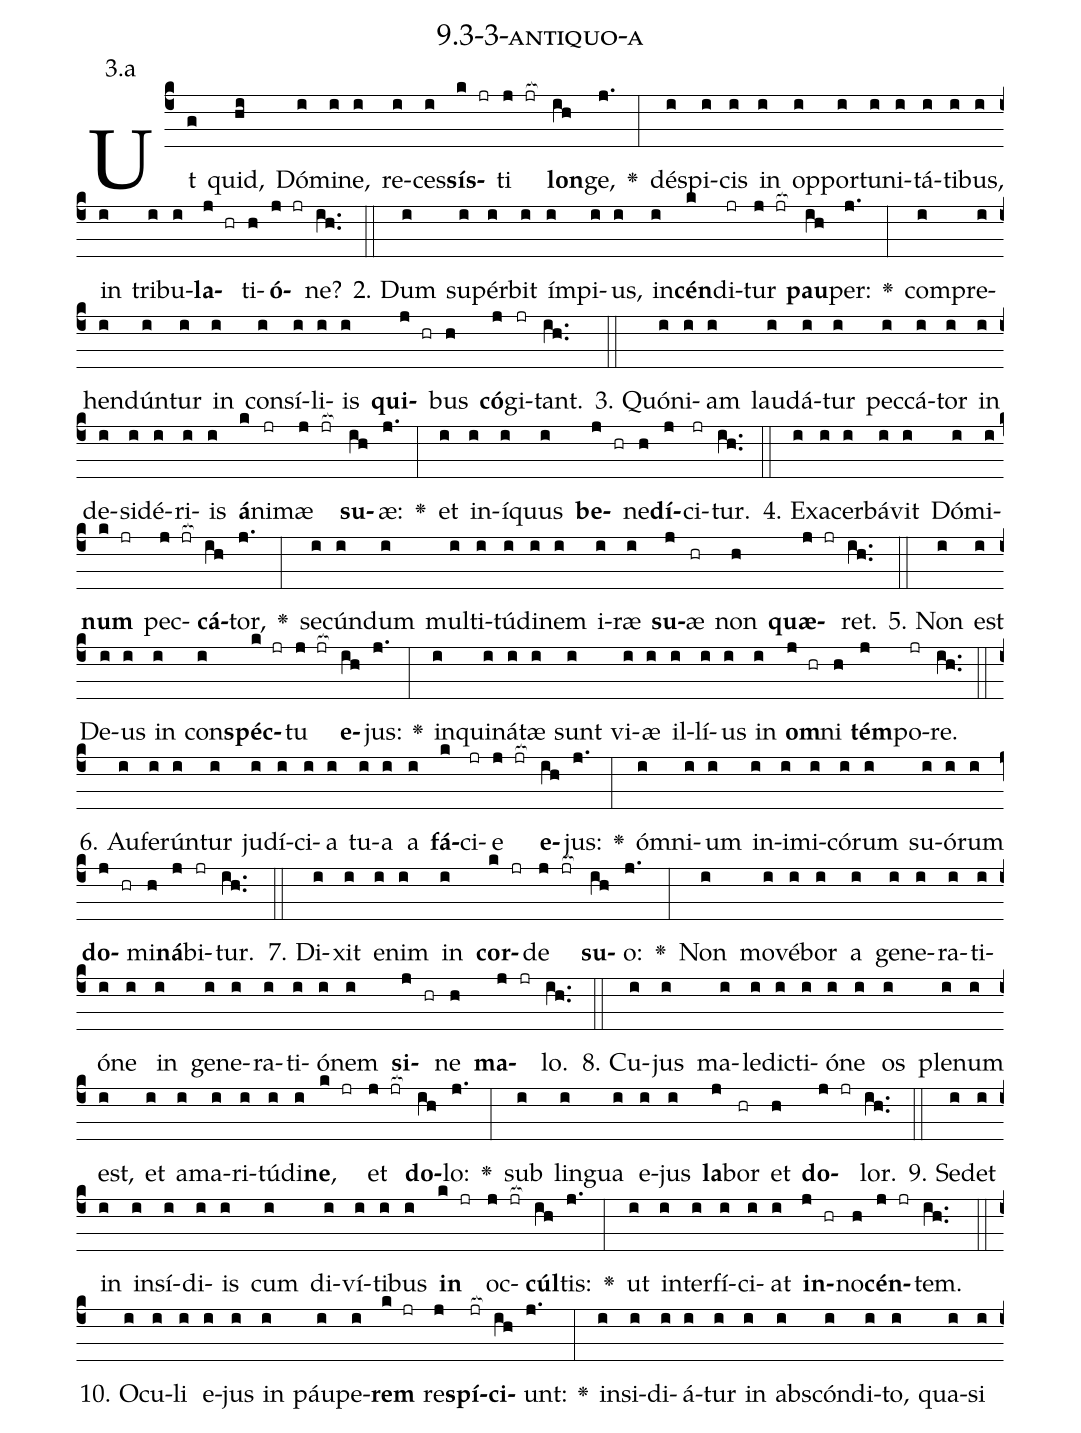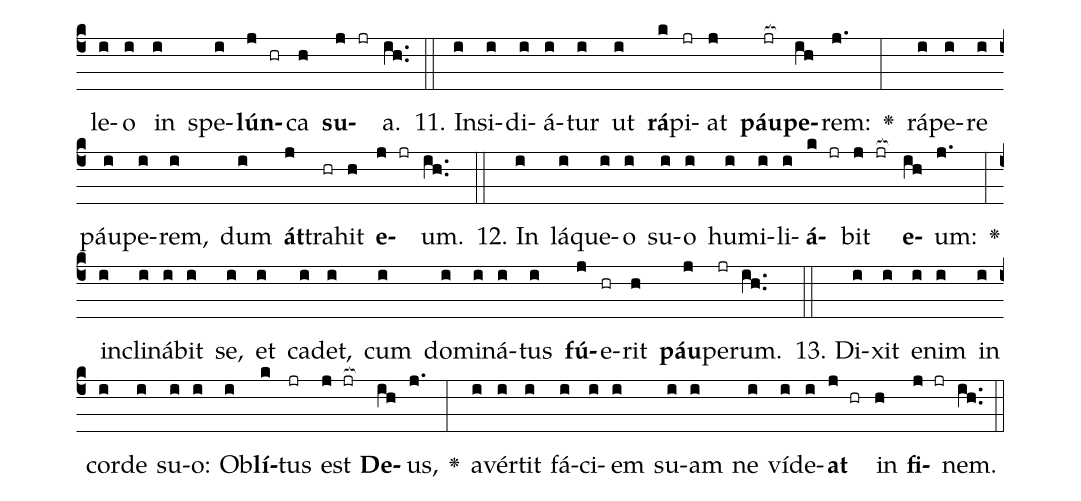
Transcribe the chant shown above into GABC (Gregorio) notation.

name: 9.3-3-antiquo-a;
annotation: 3.a;
%%
(c4)Ut(g) quid,(hi) Dó(i)mi(i)ne,(i) re(i)ces(i)<b>sís</b>(k jr)ti(j jr[ocb:1{]) <b>lon</b>(ih[ocb:0}])ge,(j.) <v>\greheightstar</v>(:) dé(i)spi(i)cis(i) in(i) op(i)por(i)tu(i)ni(i)tá(i)ti(i)bus,(i) in(i) tri(i)bu(i)<b>la</b>(j hr)ti(h)<b>ó</b>(j jr)ne?(ih..) (::)
2. Dum(i) su(i)pér(i)bit(i) ím(i)pi(i)us,(i) in(i)<b>cén</b>(k)di(jr)tur(j jr[ocb:1{]) <b>pau</b>(ih[ocb:0}])per:(j.) <v>\greheightstar</v>(:) com(i)pre(i)hen(i)dún(i)tur(i) in(i) con(i)sí(i)li(i)is(i) <b>qui</b>(j hr)bus(h) <b>có</b>(j)gi(jr)tant.(ih..) (::)
3. Quón(i)i(i)am(i) lau(i)dá(i)tur(i) pec(i)cá(i)tor(i) in(i) de(i)si(i)dé(i)ri(i)is(i) <b>á</b>(k)ni(jr)mæ(j jr[ocb:1{]) <b>su</b>(ih[ocb:0}])æ:(j.) <v>\greheightstar</v>(:) et(i) in(i)í(i)quus(i) <b>be</b>(j hr)ne(h)<b>dí</b>(j)ci(jr)tur.(ih..) (::)
4. Ex(i)a(i)cer(i)bá(i)vit(i) Dó(i)mi(i)<b>num</b>(k jr) pec(j jr[ocb:1{])<b>cá</b>(ih[ocb:0}])tor,(j.) <v>\greheightstar</v>(:) se(i)cún(i)dum(i) mul(i)ti(i)tú(i)di(i)nem(i) i(i)ræ(i) <b>su</b>(j)æ(hr) non(h) <b>quæ</b>(j jr)ret.(ih..) (::)
5. Non(i) est(i) De(i)us(i) in(i) con(i)<b>spéc</b>(k jr)tu(j jr[ocb:1{]) <b>e</b>(ih[ocb:0}])jus:(j.) <v>\greheightstar</v>(:) in(i)qui(i)ná(i)tæ(i) sunt(i) vi(i)æ(i) il(i)lí(i)us(i) in(i) <b>om</b>(j hr)ni(h) <b>tém</b>(j)po(jr)re.(ih..) (::)
6. Au(i)fe(i)rún(i)tur(i) ju(i)dí(i)ci(i)a(i) tu(i)a(i) a(i) <b>fá</b>(k)ci(jr)e(j jr[ocb:1{]) <b>e</b>(ih[ocb:0}])jus:(j.) <v>\greheightstar</v>(:) óm(i)ni(i)um(i) in(i)i(i)mi(i)có(i)rum(i) su(i)ó(i)rum(i) <b>do</b>(j hr)mi(h)<b>ná</b>(j)bi(jr)tur.(ih..) (::)
7. Di(i)xit(i) e(i)nim(i) in(i) <b>cor</b>(k jr)de(j jr[ocb:1{]) <b>su</b>(ih[ocb:0}])o:(j.) <v>\greheightstar</v>(:) Non(i) mo(i)vé(i)bor(i) a(i) ge(i)ne(i)ra(i)ti(i)ó(i)ne(i) in(i) ge(i)ne(i)ra(i)ti(i)ó(i)nem(i) <b>si</b>(j hr)ne(h) <b>ma</b>(j jr)lo.(ih..) (::)
8. Cu(i)jus(i) ma(i)le(i)dic(i)ti(i)ó(i)ne(i) os(i) ple(i)num(i) est,(i) et(i) a(i)ma(i)ri(i)tú(i)di(i)<b>ne</b>,(k jr) et(j jr[ocb:1{]) <b>do</b>(ih[ocb:0}])lo:(j.) <v>\greheightstar</v>(:) sub(i) lin(i)gua(i) e(i)jus(i) <b>la</b>(j)bor(hr) et(h) <b>do</b>(j jr)lor.(ih..) (::)
9. Se(i)det(i) in(i) in(i)sí(i)di(i)is(i) cum(i) di(i)ví(i)ti(i)bus(i) <b>in</b>(k jr) oc(j jr[ocb:1{])<b>cúl</b>(ih[ocb:0}])tis:(j.) <v>\greheightstar</v>(:) ut(i) in(i)ter(i)fí(i)ci(i)at(i) <b>in</b>(j hr)no(h)<b>cén</b>(j jr)tem.(ih..) (::)
10. O(i)cu(i)li(i) e(i)jus(i) in(i) páu(i)pe(i)<b>rem</b>(k jr) re(j)<b>spí</b>(jr[ocb:1{])<b>ci</b>(ih[ocb:0}])unt:(j.) <v>\greheightstar</v>(:) in(i)si(i)di(i)á(i)tur(i) in(i) abs(i)cón(i)di(i)to,(i) qua(i)si(i) le(i)o(i) in(i) spe(i)<b>lún</b>(j hr)ca(h) <b>su</b>(j jr)a.(ih..) (::)
11. In(i)si(i)di(i)á(i)tur(i) ut(i) <b>rá</b>(k)pi(jr)at(j) <b>páu</b>(jr[ocb:1{])<b>pe</b>(ih[ocb:0}])rem:(j.) <v>\greheightstar</v>(:) rá(i)pe(i)re(i) páu(i)pe(i)rem,(i) dum(i) <b>át</b>(j)tra(hr)hit(h) <b>e</b>(j jr)um.(ih..) (::)
12. In(i) lá(i)que(i)o(i) su(i)o(i) hu(i)mi(i)li(i)<b>á</b>(k jr)bit(j jr[ocb:1{]) <b>e</b>(ih[ocb:0}])um:(j.) <v>\greheightstar</v>(:) in(i)cli(i)ná(i)bit(i) se,(i) et(i) ca(i)det,(i) cum(i) do(i)mi(i)ná(i)tus(i) <b>fú</b>(j)e(hr)rit(h) <b>páu</b>(j)pe(jr)rum.(ih..) (::)
13. Di(i)xit(i) e(i)nim(i) in(i) cor(i)de(i) su(i)o:(i) Ob(i)<b>lí</b>(k)tus(jr) est(j jr[ocb:1{]) <b>De</b>(ih[ocb:0}])us,(j.) <v>\greheightstar</v>(:) a(i)vér(i)tit(i) fá(i)ci(i)em(i) su(i)am(i) ne(i) ví(i)de(i)<b>at</b>(j hr) in(h) <b>fi</b>(j jr)nem.(ih..) (::)
